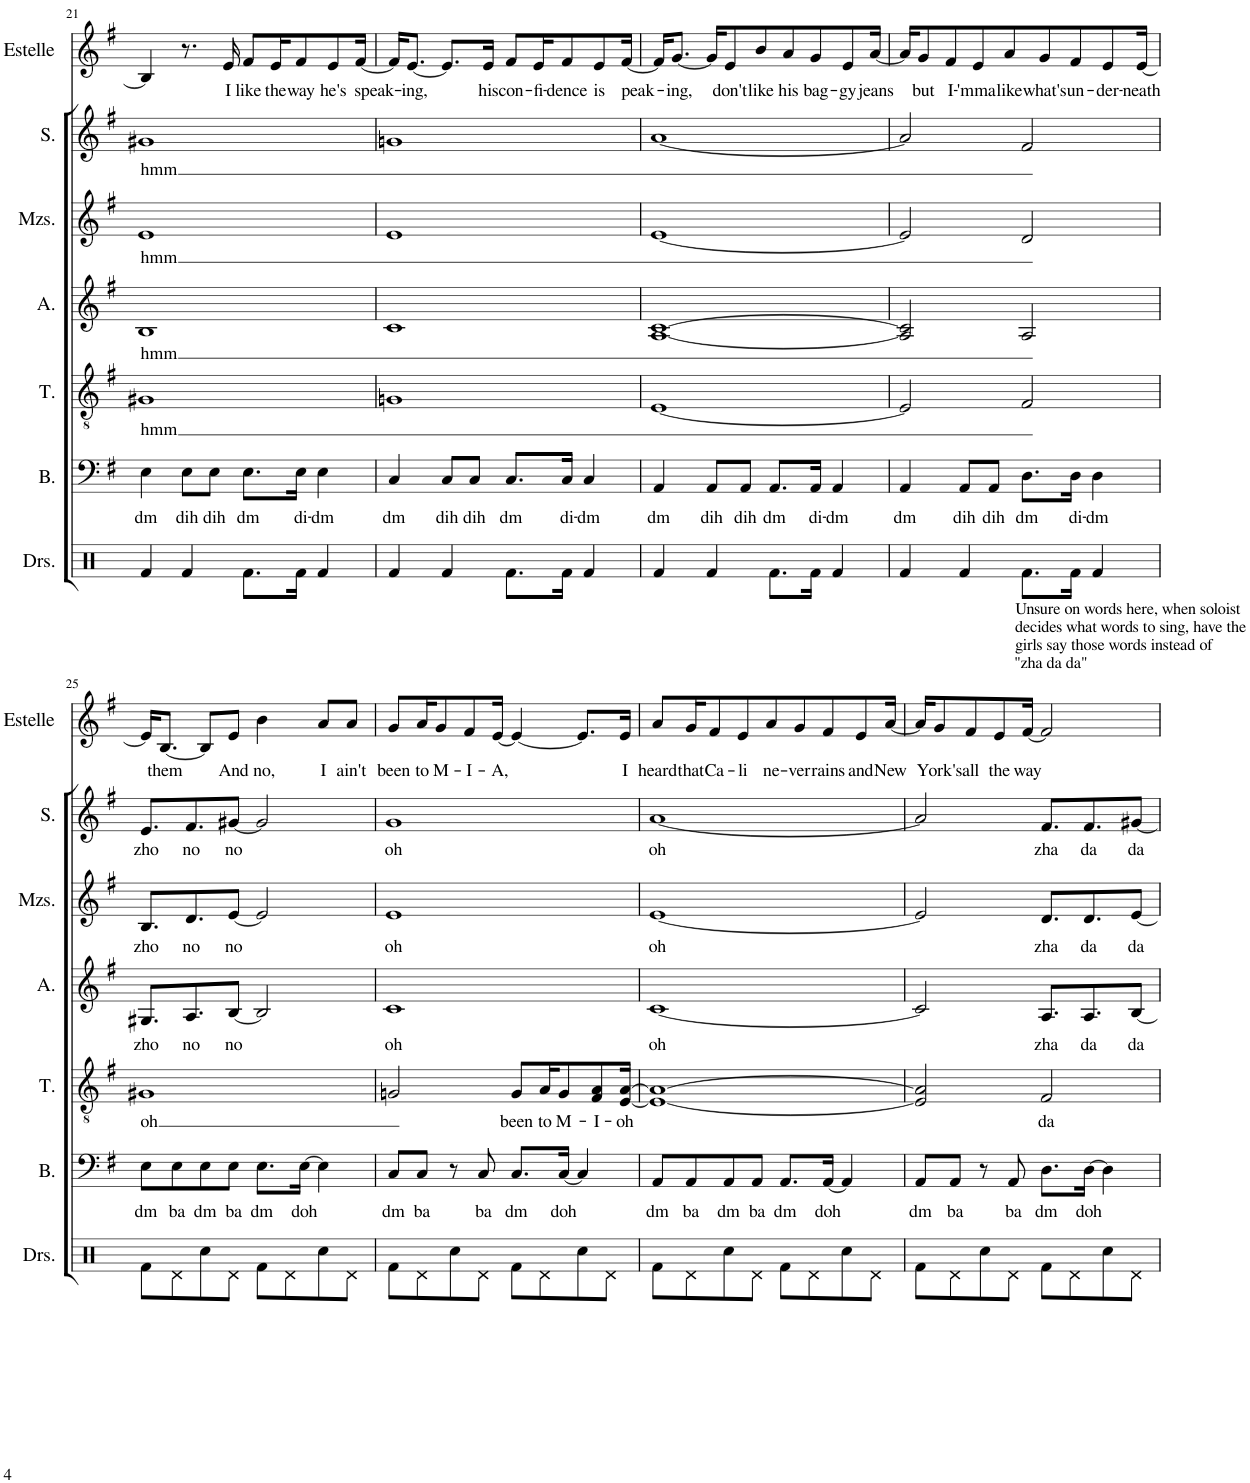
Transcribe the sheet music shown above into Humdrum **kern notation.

**kern	**text	**kern	**text	**kern	**text	**kern	**text	**kern	**text	**kern	**text
*part6	*part6	*part5	*part5	*part4	*part4	*part3	*part3	*part2	*part2	*part1	*part1
*staff6	*staff6	*staff5	*staff5	*staff4	*staff4	*staff3	*staff3	*staff2	*staff2	*staff1	*staff1
*I"Bass	*	*I"Tenor	*	*I"Alto	*	*I"Mezzo-soprano	*	*I"Soprano	*	*I"Estelle	*
*I'B.	*	*I'T.	*	*I'A.	*	*I'Mzs.	*	*I'S.	*	*I'Estelle	*
!!LO:PB:g=z
*clefF4	*	*clefGv2	*	*clefG2	*	*clefG2	*	*clefG2	*	*clefG2	*
*k[f#]	*	*k[f#]	*	*k[f#]	*	*k[f#]	*	*k[f#]	*	*k[f#]	*
*M4/4	*	*M4/4	*	*M4/4	*	*M4/4	*	*M4/4	*	*M4/4	*
=21	=21	=21	=21	=21	=21	=21	=21	=21	=21	=21	=21
!	!LO:LY:b	!	!LO:LY:b	!	!LO:LY:b	!	!LO:LY:b	!	!LO:LY:b	!	!
4E\	dm	1G#X	hmm	1B	hmm	1e	hmm	1g#X	hmm	4B/]	.
!	!LO:LY:b	!	!	!	!	!	!	!	!	!	!
8E\L	dih	.	.	.	.	.	.	.	.	8.r	.
!	!LO:LY:b	!	!	!	!	!	!	!	!	!	!
8E\J	dih	.	.	.	.	.	.	.	.	.	.
!	!	!	!	!	!	!	!	!	!	!	!LO:LY:b
.	.	.	.	.	.	.	.	.	.	16e/	I
!	!LO:LY:b	!	!	!	!	!	!	!	!	!	!LO:LY:b
8.E\L	dm	.	.	.	.	.	.	.	.	8f#/L	like
!	!	!	!	!	!	!	!	!	!	!	!LO:LY:b
.	.	.	.	.	.	.	.	.	.	16e/K	the
!	!LO:LY:b	!	!	!	!	!	!	!	!	!	!LO:LY:b
16E\Jk	di-	.	.	.	.	.	.	.	.	8f#/	way
!	!LO:LY:b	!	!	!	!	!	!	!	!	!	!
4E\	-dm	.	.	.	.	.	.	.	.	.	.
!	!	!	!	!	!	!	!	!	!	!	!LO:LY:b
.	.	.	.	.	.	.	.	.	.	8e/	he's
!	!	!	!	!	!	!	!	!	!	!	!LO:LY:b
.	.	.	.	.	.	.	.	.	.	[16f#/Jk	speak-
=22	=22	=22	=22	=22	=22	=22	=22	=22	=22	=22	=22
!	!LO:LY:b	!	!	!	!	!	!	!	!	!	!
4C/	dm	1Gn	.	1c	.	1e	.	1gn	.	16f#/KL]	.
!	!	!	!	!	!	!	!	!	!	!	!LO:LY:b
.	.	.	.	.	.	.	.	.	.	[8.e/J	-ing,
!	!LO:LY:b	!	!	!	!	!	!	!	!	!	!
8C/L	dih	.	.	.	.	.	.	.	.	8.e/L]	.
!	!LO:LY:b	!	!	!	!	!	!	!	!	!	!
8C/J	dih	.	.	.	.	.	.	.	.	.	.
!	!	!	!	!	!	!	!	!	!	!	!LO:LY:b
.	.	.	.	.	.	.	.	.	.	16e/Jk	his
!	!LO:LY:b	!	!	!	!	!	!	!	!	!	!LO:LY:b
8.C/L	dm	.	.	.	.	.	.	.	.	8f#/L	con-
!	!	!	!	!	!	!	!	!	!	!	!LO:LY:b
.	.	.	.	.	.	.	.	.	.	16e/K	-fi-
!	!LO:LY:b	!	!	!	!	!	!	!	!	!	!LO:LY:b
16C/Jk	di-	.	.	.	.	.	.	.	.	8f#/	-dence
!	!LO:LY:b	!	!	!	!	!	!	!	!	!	!
4C/	-dm	.	.	.	.	.	.	.	.	.	.
!	!	!	!	!	!	!	!	!	!	!	!LO:LY:b
.	.	.	.	.	.	.	.	.	.	8e/	is
!	!	!	!	!	!	!	!	!	!	!	!LO:LY:b
.	.	.	.	.	.	.	.	.	.	[16f#/Jk	peak-
=23	=23	=23	=23	=23	=23	=23	=23	=23	=23	=23	=23
!	!LO:LY:b	!	!	!	!	!	!	!	!	!	!
4AA/	dm	[1E	.	[1A [1c	.	[1e	.	[1a	.	16f#/KL]	.
!	!	!	!	!	!	!	!	!	!	!	!LO:LY:b
.	.	.	.	.	.	.	.	.	.	[8.g/J	-ing,
!	!LO:LY:b	!	!	!	!	!	!	!	!	!	!
8AA/L	dih	.	.	.	.	.	.	.	.	16g/KL]	.
!	!	!	!	!	!	!	!	!	!	!	!LO:LY:b
.	.	.	.	.	.	.	.	.	.	8e/	don't
!	!LO:LY:b	!	!	!	!	!	!	!	!	!	!
8AA/J	dih	.	.	.	.	.	.	.	.	.	.
!	!	!	!	!	!	!	!	!	!	!	!LO:LY:b
.	.	.	.	.	.	.	.	.	.	8b/	like
!	!LO:LY:b	!	!	!	!	!	!	!	!	!	!
8.AA/L	dm	.	.	.	.	.	.	.	.	.	.
!	!	!	!	!	!	!	!	!	!	!	!LO:LY:b
.	.	.	.	.	.	.	.	.	.	8a/	his
!	!LO:LY:b	!	!	!	!	!	!	!	!	!	!LO:LY:b
16AA/Jk	di-	.	.	.	.	.	.	.	.	8g/	bag-
!	!LO:LY:b	!	!	!	!	!	!	!	!	!	!
4AA/	-dm	.	.	.	.	.	.	.	.	.	.
!	!	!	!	!	!	!	!	!	!	!	!LO:LY:b
.	.	.	.	.	.	.	.	.	.	8e/	-gy
!	!	!	!	!	!	!	!	!	!	!	!LO:LY:b
.	.	.	.	.	.	.	.	.	.	[16a/Jk	jeans
=24	=24	=24	=24	=24	=24	=24	=24	=24	=24	=24	=24
!	!LO:LY:b	!	!	!	!	!	!	!	!	!	!
4AA/	dm	2E/]	.	2A/] 2c/]	.	2e/]	.	2a/]	.	16a/KL]	.
!	!	!	!	!	!	!	!	!	!	!	!LO:LY:b
.	.	.	.	.	.	.	.	.	.	8g/	but
!	!	!	!	!	!	!	!	!	!	!	!LO:LY:b
.	.	.	.	.	.	.	.	.	.	8f#/	I-
!	!LO:LY:b	!	!	!	!	!	!	!	!	!	!
8AA/L	dih	.	.	.	.	.	.	.	.	.	.
!	!	!	!	!	!	!	!	!	!	!	!LO:LY:b
.	.	.	.	.	.	.	.	.	.	8e/	-'mma
!	!LO:LY:b	!	!	!	!	!	!	!	!	!	!
8AA/J	dih	.	.	.	.	.	.	.	.	.	.
!	!	!	!	!	!	!	!	!	!	!	!LO:LY:b
.	.	.	.	.	.	.	.	.	.	8a/	like
!	!LO:LY:b	!	!	!	!	!	!	!	!	!	!
8.D\L	dm	2F#/	.	2A/	.	2d/	.	2f#/	.	.	.
!	!	!	!	!	!	!	!	!	!	!	!LO:LY:b
.	.	.	.	.	.	.	.	.	.	8g/	what's
!	!LO:LY:b	!	!	!	!	!	!	!	!	!	!LO:LY:b
16D\Jk	di-	.	.	.	.	.	.	.	.	8f#/	un-
!	!LO:LY:b	!	!	!	!	!	!	!	!	!	!
4D\	-dm	.	.	.	.	.	.	.	.	.	.
!	!	!	!	!	!	!	!	!	!	!	!LO:LY:b
.	.	.	.	.	.	.	.	.	.	8e/	-der-
!	!	!	!	!	!	!	!	!	!	!	!LO:LY:b
.	.	.	.	.	.	.	.	.	.	[16e/Jk	-neath
!!LO:LB:g=z
=25	=25	=25	=25	=25	=25	=25	=25	=25	=25	=25	=25
!	!LO:LY:b	!	!LO:LY:b	!	!LO:LY:b	!	!LO:LY:b	!	!LO:LY:b	!	!
8E\L	dm	1G#X	oh	8.G#X/L	zho	8.B/L	zho	8.e/L	zho	16e/KL]	.
!	!	!	!	!	!	!	!	!	!	!	!LO:LY:b
.	.	.	.	.	.	.	.	.	.	[8.B/J	them
!	!LO:LY:b	!	!	!	!	!	!	!	!	!	!
8E\	ba	.	.	.	.	.	.	.	.	.	.
!	!	!	!	!	!LO:LY:b	!	!LO:LY:b	!	!LO:LY:b	!	!
.	.	.	.	8.A/	no	8.d/	no	8.f#/	no	.	.
!	!LO:LY:b	!	!	!	!	!	!	!	!	!	!
8E\	dm	.	.	.	.	.	.	.	.	8B/L]	.
!	!LO:LY:b	!	!	!	!LO:LY:b	!	!LO:LY:b	!	!LO:LY:b	!	!LO:LY:b
8E\J	ba	.	.	[8B/J	no	[8e/J	no	[8g#X/J	no	8e/J	And
!	!LO:LY:b	!	!	!	!	!	!	!	!	!	!LO:LY:b
8.E\L	dm	.	.	2B/]	.	2e/]	.	2g#/]	.	4b\	no,
!	!LO:LY:b	!	!	!	!	!	!	!	!	!	!
[16E\Jk	doh	.	.	.	.	.	.	.	.	.	.
!	!	!	!	!	!	!	!	!	!	!	!LO:LY:b
4E\]	.	.	.	.	.	.	.	.	.	8a/L	I
!	!	!	!	!	!	!	!	!	!	!	!LO:LY:b
.	.	.	.	.	.	.	.	.	.	8a/J	ain't
=26	=26	=26	=26	=26	=26	=26	=26	=26	=26	=26	=26
!	!LO:LY:b	!	!	!	!LO:LY:b	!	!LO:LY:b	!	!LO:LY:b	!	!LO:LY:b
8C/L	dm	2Gn/	.	1c	oh	1e	oh	1g	oh	8g/L	been
!	!LO:LY:b	!	!	!	!	!	!	!	!	!	!LO:LY:b
8C/J	ba	.	.	.	.	.	.	.	.	16a/K	to
!	!	!	!	!	!	!	!	!	!	!	!LO:LY:b
.	.	.	.	.	.	.	.	.	.	8g/	M-
8r	.	.	.	.	.	.	.	.	.	.	.
!	!	!	!	!	!	!	!	!	!	!	!LO:LY:b
.	.	.	.	.	.	.	.	.	.	8f#/	-I-
!	!LO:LY:b	!	!	!	!	!	!	!	!	!	!
8C/	ba	.	.	.	.	.	.	.	.	.	.
!	!	!	!	!	!	!	!	!	!	!	!LO:LY:b
.	.	.	.	.	.	.	.	.	.	[16e/Jk	-A,
!	!LO:LY:b	!	!LO:LY:b	!	!	!	!	!	!	!	!
8.C/L	dm	8G/L	been	.	.	.	.	.	.	4e/_	.
!	!	!	!LO:LY:b	!	!	!	!	!	!	!	!
.	.	16A/K	to	.	.	.	.	.	.	.	.
!	!LO:LY:b	!	!LO:LY:b	!	!	!	!	!	!	!	!
[16C/Jk	doh	8G/	M-	.	.	.	.	.	.	.	.
4C/]	.	.	.	.	.	.	.	.	.	8.e/L]	.
!	!	!	!LO:LY:b	!	!	!	!	!	!	!	!
.	.	8F#/ 8A/	-I-	.	.	.	.	.	.	.	.
!	!	!	!LO:LY:b	!	!	!	!	!	!	!	!LO:LY:b
.	.	[16E/ [16A/Jk	-oh	.	.	.	.	.	.	16e/Jk	I
=27	=27	=27	=27	=27	=27	=27	=27	=27	=27	=27	=27
!	!LO:LY:b	!	!	!	!LO:LY:b	!	!LO:LY:b	!	!LO:LY:b	!	!LO:LY:b
8AA/L	dm	1E_ 1A_	.	[1c	oh	[1e	oh	[1a	oh	8a/L	heard
!	!LO:LY:b	!	!	!	!	!	!	!	!	!	!LO:LY:b
8AA/	ba	.	.	.	.	.	.	.	.	16g/K	that
!	!	!	!	!	!	!	!	!	!	!	!LO:LY:b
.	.	.	.	.	.	.	.	.	.	8f#/	Ca-
!	!LO:LY:b	!	!	!	!	!	!	!	!	!	!
8AA/	dm	.	.	.	.	.	.	.	.	.	.
!	!	!	!	!	!	!	!	!	!	!	!LO:LY:b
.	.	.	.	.	.	.	.	.	.	8e/	-li
!	!LO:LY:b	!	!	!	!	!	!	!	!	!	!
8AA/J	ba	.	.	.	.	.	.	.	.	.	.
!	!	!	!	!	!	!	!	!	!	!	!LO:LY:b
.	.	.	.	.	.	.	.	.	.	8a/	ne-
!	!LO:LY:b	!	!	!	!	!	!	!	!	!	!
8.AA/L	dm	.	.	.	.	.	.	.	.	.	.
!	!	!	!	!	!	!	!	!	!	!	!LO:LY:b
.	.	.	.	.	.	.	.	.	.	8g/	-ver
!	!LO:LY:b	!	!	!	!	!	!	!	!	!	!LO:LY:b
[16AA/Jk	doh	.	.	.	.	.	.	.	.	8f#/	rains
4AA/]	.	.	.	.	.	.	.	.	.	.	.
!	!	!	!	!	!	!	!	!	!	!	!LO:LY:b
.	.	.	.	.	.	.	.	.	.	8e/	and
!	!	!	!	!	!	!	!	!	!	!	!LO:LY:b
.	.	.	.	.	.	.	.	.	.	[16a/Jk	New
=28	=28	=28	=28	=28	=28	=28	=28	=28	=28	=28	=28
!	!LO:LY:b	!	!	!	!	!	!	!	!	!	!
8AA/L	dm	2E/] 2A/]	.	2c/]	.	2e/]	.	2a/]	.	16a/KL]	.
!	!	!	!	!	!	!	!	!	!	!	!LO:LY:b
.	.	.	.	.	.	.	.	.	.	8g/	York's
!	!LO:LY:b	!	!	!	!	!	!	!	!	!	!
8AA/J	ba	.	.	.	.	.	.	.	.	.	.
!	!	!	!	!	!	!	!	!	!	!	!LO:LY:b
.	.	.	.	.	.	.	.	.	.	8f#/	all
8r	.	.	.	.	.	.	.	.	.	.	.
!	!	!	!	!	!	!	!	!	!	!	!LO:LY:b
.	.	.	.	.	.	.	.	.	.	8e/	the
!	!LO:LY:b	!	!	!	!	!	!	!	!	!	!
8AA/	ba	.	.	.	.	.	.	.	.	.	.
!	!	!	!	!	!	!	!	!	!	!	!LO:LY:b
.	.	.	.	.	.	.	.	.	.	[16f#/Jk	way
!	!	!	!	!	!	!	!	!	!	!LO:TX:a:t=Unsure on words here, when soloist	!
!	!	!	!	!	!	!	!	!	!	!LO:TX:a:t=decides what words to sing, have the	!
!	!	!	!	!	!	!	!	!	!	!LO:TX:a:t=girls say those words instead of	!
!	!	!	!	!	!	!	!	!	!	!LO:TX:a:t="zha da da"	!
!	!LO:LY:b	!	!LO:LY:b	!	!LO:LY:b	!	!LO:LY:b	!	!LO:LY:b	!	!
8.D\L	dm	2F#/	da	8.A/L	zha	8.d/L	zha	8.f#/L	zha	2f#/]	.
!	!LO:LY:b	!	!	!	!LO:LY:b	!	!LO:LY:b	!	!LO:LY:b	!	!
[16D\Jk	doh	.	.	8.A/	da	8.d/	da	8.f#/	da	.	.
4D\]	.	.	.	.	.	.	.	.	.	.	.
!	!	!	!	!	!LO:LY:b	!	!LO:LY:b	!	!LO:LY:b	!	!
.	.	.	.	[8B/J	da	[8e/J	da	[8g#X/J	da	.	.
=	=	=	=	=	=	=	=	=	=	=	=
*-	*-	*-	*-	*-	*-	*-	*-	*-	*-	*-	*-
